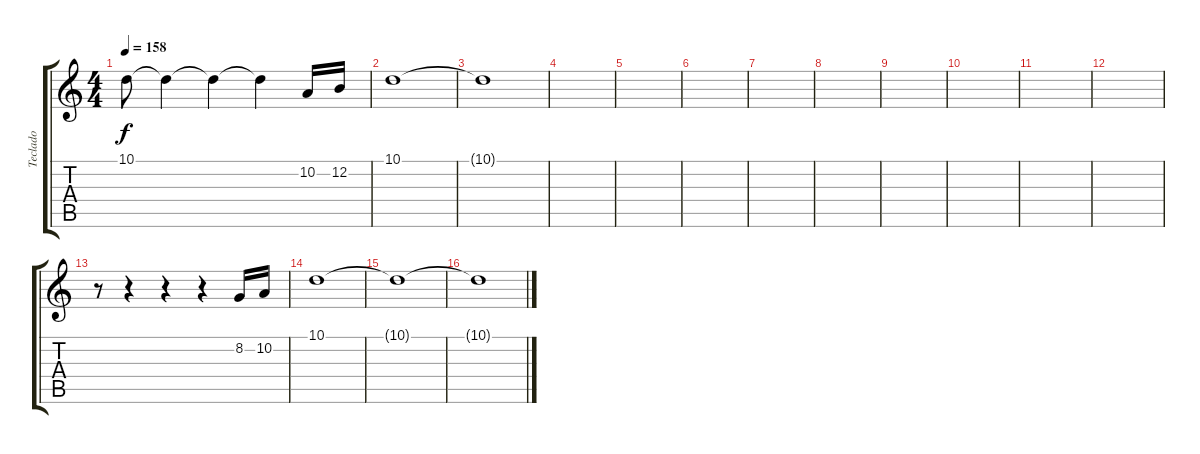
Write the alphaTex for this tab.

\track ("Teclado" "Teclado") {instrument frenchhorn}
\staff {score tabs}
\tuning (E4 B3 G3 D3 A2 E2) {hide}
\ts (4 4)
\tempo 158
\clef g2
\ks c
10.1{t}.8{dy f} 10.1{t}.4 10.1{t}.4 10.1{t}.4 10.2.16 12.2.16 |
10.1.1 |
10.1{t}.1 |
|
|
|
|
|
|
|
|
|
r.8 r.4 r.4 r.4 8.2.16 10.2.16 |
10.1.1 |
10.1{t}.1 |
10.1{t}.1
